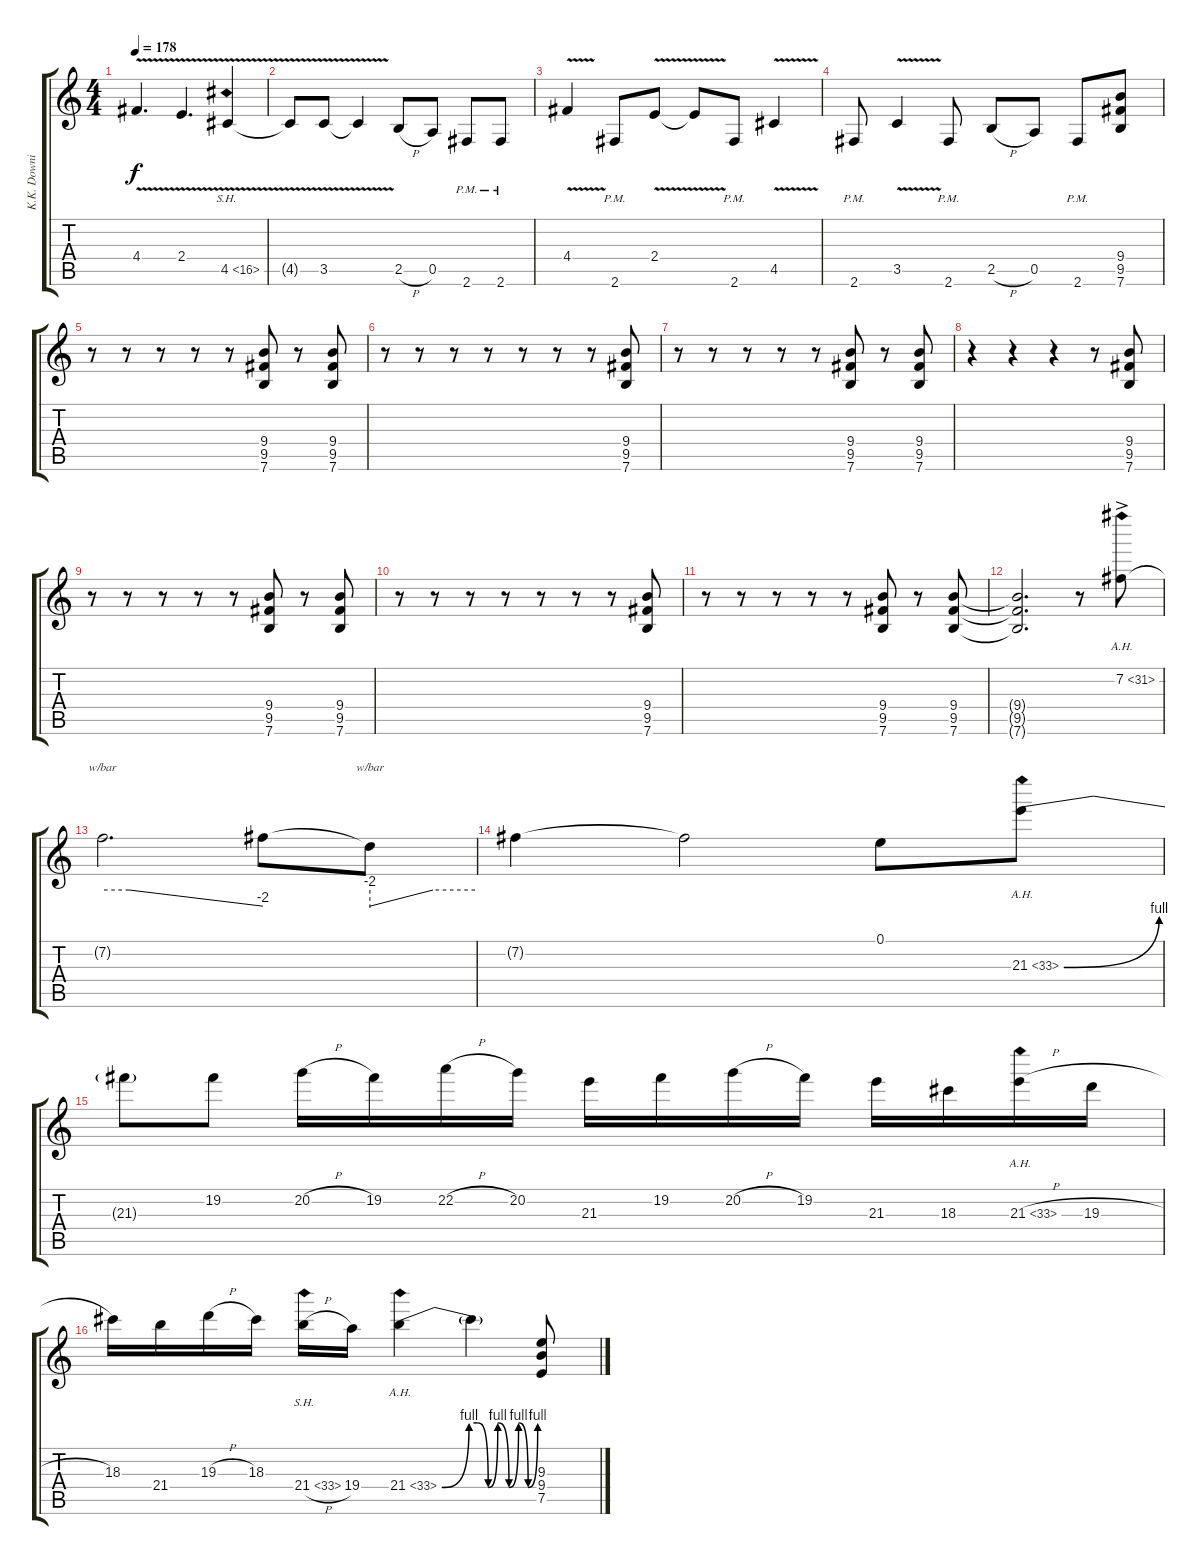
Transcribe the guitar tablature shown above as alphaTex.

\track ("K.K. Downing" "K.K. Downi") {instrument distortionguitar}
\staff {score tabs}
\tuning (E4 B3 G3 D3 A2 E2) {hide}
\ts (4 4)
\tempo 178
\clef g2
\ks c
4.4{v}.4{d dy f} 2.4{v}.4{d} 4.5{sh 12 v}.4 |
4.5{t}.8 3.5{v}.8 3.5{t}.4 2.5{h}.8 0.5.8 2.6{pm}.8 2.6{pm}.8 |
4.4{v}.4 2.6{pm}.8 2.4{v}.8 2.4{t}.8 2.6{pm}.8 4.5{v}.4 |
2.6{pm}.8 3.5{v}.4 2.6{pm}.8 2.5{h}.8 0.5.8 2.6{pm}.8 (9.4 9.5 7.6).8 |
r.8 r.8 r.8 r.8 r.8 (9.4 9.5 7.6).8 r.8 (9.4 9.5 7.6).8 |
r.8 r.8 r.8 r.8 r.8 r.8 r.8 (9.4 9.5 7.6).8 |
r.8 r.8 r.8 r.8 r.8 (9.4 9.5 7.6).8 r.8 (9.4 9.5 7.6).8 |
r.4 r.4 r.4 r.8 (9.4 9.5 7.6).8 |
r.8 r.8 r.8 r.8 r.8 (9.4 9.5 7.6).8 r.8 (9.4 9.5 7.6).8 |
r.8 r.8 r.8 r.8 r.8 r.8 r.8 (9.4 9.5 7.6).8 |
r.8 r.8 r.8 r.8 r.8 (9.4 9.5 7.6).8 r.8 (9.4 9.5 7.6).8 |
(9.4{t} 9.5{t} 7.6{t}).2{d} r.8 7.2{ah 24 ac}.8{volume 16 balance 8} |
7.2{t}.2{d tbe (custom default 0 0 10 0 60 -8)} 7.2{t}.8 7.2{t}.8{tbe (custom default 0 -8 36 0 60 0)} |
7.2{t}.4 7.2{t}.2 0.1.8 21.3{be (bend 0 0 60 4) ah 12}.8 |
21.3{t}.8 19.2.8 20.2{h}.16 19.2.16 22.2{h}.16 20.2.16 21.3.16 19.2.16 20.2{h}.16 19.2.16 21.3.16 18.3.16 21.3{ah 12 h}.16 19.3{h}.16 |
18.3.16 21.4.16 19.3{h}.16 18.3.16 21.4{sh 12 h}.16 19.4.16 21.4{be (custom 0 0 17 4 22 4 29 0 35 4 42 0 48 4 54 0 60 4) ah 12}.4 21.4{t}.4 (9.3 9.4 7.5).8{volume 14 balance 1}
